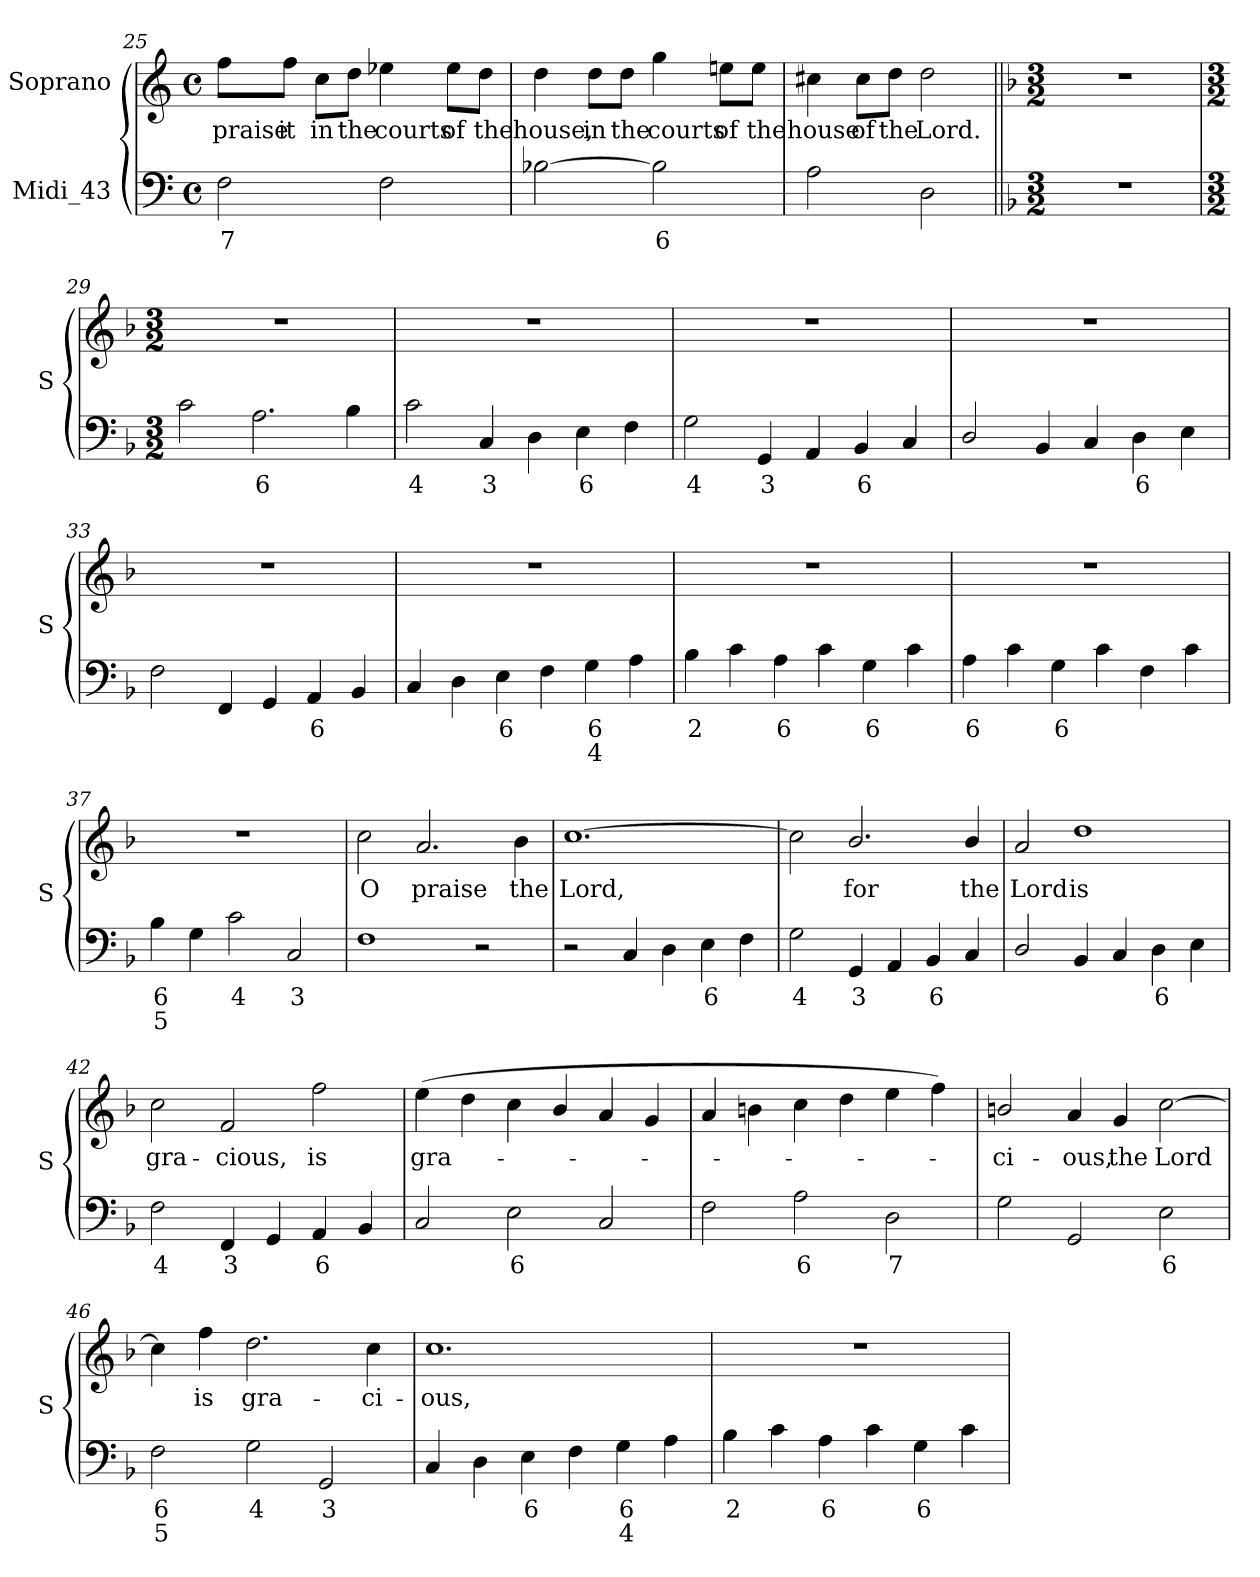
**kern	**text	**text	**kern	**text
*part2	*part2	*part2	*part1	*part1
*staff2	*staff2	*staff2	*staff1	*staff1
*I"Midi_43	*	*	*I"Soprano	*
*	*	*	*I'S	*
*clefF4	*	*	*clefG2	*
*k[]	*	*	*k[]	*
*C:	*	*	*C:	*
*M4/4	*	*	*M4/4	*
*met(c)	*	*	*met(c)	*
=25	=25	=25	=25	=25
!	!LO:LY:b	!	!	!LO:LY:b
2F	7	.	8ff\L	praise
!	!	!	!	!LO:LY:b
.	.	.	8ff\J	it
!	!	!	!	!LO:LY:b
.	.	.	8cc\L	in
!	!	!	!	!LO:LY:b
.	.	.	8dd\J	the
!	!	!	!	!LO:LY:b
2F	.	.	4ee-X	courts
!	!	!	!	!LO:LY:b
.	.	.	8ee-\L	of
!	!	!	!	!LO:LY:b
.	.	.	8dd\J	the
=26	=26	=26	=26	=26
!	!	!	!	!LO:LY:b
[2B-X	.	.	4dd	house,
!	!	!	!	!LO:LY:b
.	.	.	8dd\L	in
!	!	!	!	!LO:LY:b
.	.	.	8dd\J	the
!	!LO:LY:b	!	!	!LO:LY:b
2B-]	6	.	4gg	courts
!	!	!	!	!LO:LY:b
.	.	.	8een\L	of
!	!	!	!	!LO:LY:b
.	.	.	8ee\J	the
=27	=27	=27	=27	=27
!	!	!	!	!LO:LY:b
2A	.	.	4cc#X	house
!	!	!	!	!LO:LY:b
.	.	.	8cc#\L	of
!	!	!	!	!LO:LY:b
.	.	.	8dd\J	the
!	!	!	!	!LO:LY:b
2D	.	.	2dd	Lord.
=28||	=28||	=28||	=28||	=28||
*k[b-]	*	*	*k[b-]	*
*F:	*	*	*F:	*
*M3/2	*	*	*M3/2	*
1.r	.	.	1.r	.
!!LO:LB:g=z
=29	=29	=29	=29	=29
*M3/2	*	*	*M3/2	*
!	!	!	!LO:N:vis=1	!
2c	.	.	1.r	.
!	!LO:LY:b	!	!	!
2.A	6	.	.	.
4B-	.	.	.	.
=30	=30	=30	=30	=30
!	!LO:LY:b	!	!LO:N:vis=1	!
2c	4	.	1.r	.
!	!LO:LY:b	!	!	!
4C	3	.	.	.
4D	.	.	.	.
!	!LO:LY:b	!	!	!
4E	6	.	.	.
4F	.	.	.	.
=31	=31	=31	=31	=31
!	!LO:LY:b	!	!LO:N:vis=1	!
2G	4	.	1.r	.
!	!LO:LY:b	!	!	!
4GG	3	.	.	.
4AA	.	.	.	.
!	!LO:LY:b	!	!	!
4BB-	6	.	.	.
4C	.	.	.	.
=32	=32	=32	=32	=32
!	!	!	!LO:N:vis=1	!
2D/	.	.	1.r	.
4BB-	.	.	.	.
4C	.	.	.	.
!	!LO:LY:b	!	!	!
4D	6	.	.	.
4E	.	.	.	.
=33	=33	=33	=33	=33
!	!	!	!LO:N:vis=1	!
2F	.	.	1.r	.
4FF	.	.	.	.
4GG	.	.	.	.
!	!LO:LY:b	!	!	!
4AA	6	.	.	.
4BB-	.	.	.	.
=34	=34	=34	=34	=34
!	!	!	!LO:N:vis=1	!
4C	.	.	1.r	.
4D	.	.	.	.
!	!LO:LY:b	!	!	!
4E	6	.	.	.
4F	.	.	.	.
!	!LO:LY:b	!LO:LY:b	!	!
4G	6	4	.	.
4A	.	.	.	.
=35	=35	=35	=35	=35
!	!LO:LY:b	!	!LO:N:vis=1	!
4B-	2	.	1.r	.
4c	.	.	.	.
!	!LO:LY:b	!	!	!
4A	6	.	.	.
4c	.	.	.	.
!	!LO:LY:b	!	!	!
4G	6	.	.	.
4c	.	.	.	.
=36	=36	=36	=36	=36
!	!LO:LY:b	!	!LO:N:vis=1	!
4A	6	.	1.r	.
4c	.	.	.	.
!	!LO:LY:b	!	!	!
4G	6	.	.	.
4c	.	.	.	.
4F	.	.	.	.
4c	.	.	.	.
=37	=37	=37	=37	=37
!	!LO:LY:b	!LO:LY:b	!LO:N:vis=1	!
4B-	6	5	1.r	.
4G	.	.	.	.
!	!LO:LY:b	!	!	!
2c	4	.	.	.
!	!LO:LY:b	!	!	!
2C	3	.	.	.
=38	=38	=38	=38	=38
!	!	!	!	!LO:LY:b
1F	.	.	2cc	O
!	!	!	!	!LO:LY:b
.	.	.	2.a	praise
2r	.	.	.	.
!	!	!	!	!LO:LY:b
.	.	.	4b-	the
!!LO:LB:g=z
=39	=39	=39	=39	=39
!	!	!	!	!LO:LY:b
2r	.	.	[1.cc	Lord,
4C	.	.	.	.
4D	.	.	.	.
!	!LO:LY:b	!	!	!
4E	6	.	.	.
4F	.	.	.	.
=40	=40	=40	=40	=40
!	!LO:LY:b	!	!	!
2G	4	.	2cc]	.
!	!LO:LY:b	!	!	!LO:LY:b
4GG	3	.	2.b-/	for
4AA	.	.	.	.
!	!LO:LY:b	!	!	!
4BB-	6	.	.	.
!	!	!	!	!LO:LY:b
4C	.	.	4b-/	the
=41	=41	=41	=41	=41
!	!	!	!	!LO:LY:b
2D/	.	.	2a	Lord
!	!	!	!	!LO:LY:b
4BB-	.	.	1dd	is
4C	.	.	.	.
!	!LO:LY:b	!	!	!
4D	6	.	.	.
4E	.	.	.	.
=42	=42	=42	=42	=42
!	!LO:LY:b	!	!	!LO:LY:b
2F	4	.	2cc	gra-
!	!LO:LY:b	!	!	!LO:LY:b
4FF	3	.	2f	-cious,
4GG	.	.	.	.
!	!LO:LY:b	!	!	!LO:LY:b
4AA	6	.	2ff	is
4BB-	.	.	.	.
=43	=43	=43	=43	=43
!	!	!	!	!LO:LY:b
2C	.	.	(>4ee	gra-
.	.	.	4dd	.
!	!LO:LY:b	!	!	!
2E	6	.	4cc	.
.	.	.	4b-/	.
2C	.	.	4a	.
.	.	.	4g	.
=44	=44	=44	=44	=44
2F	.	.	4a	.
.	.	.	4bn	.
!	!LO:LY:b	!	!	!
2A	6	.	4cc	.
.	.	.	4dd	.
!	!LO:LY:b	!	!	!
2D	7	.	4ee	.
.	.	.	4ff)	.
=45	=45	=45	=45	=45
!	!	!	!	!LO:LY:b
2G	.	.	2bn/	ci-
!	!	!	!	!LO:LY:b
2GG	.	.	4a	-ous,
!	!	!	!	!LO:LY:b
.	.	.	4g	the
!	!LO:LY:b	!	!	!LO:LY:b
2E	6	.	[2cc	Lord
!!LO:LB:g=z
=46	=46	=46	=46	=46
!	!LO:LY:b	!LO:LY:b	!	!
2F	6	5	4cc]	.
!	!	!	!	!LO:LY:b
.	.	.	4ff	is
!	!LO:LY:b	!	!	!LO:LY:b
2G	4	.	2.dd	gra-
!	!LO:LY:b	!	!	!
2GG	3	.	.	.
!	!	!	!	!LO:LY:b
.	.	.	4cc	-ci-
=47	=47	=47	=47	=47
!	!	!	!	!LO:LY:b
4C	.	.	1.cc	-ous,
4D	.	.	.	.
!	!LO:LY:b	!	!	!
4E	6	.	.	.
4F	.	.	.	.
!	!LO:LY:b	!LO:LY:b	!	!
4G	6	4	.	.
4A	.	.	.	.
=48	=48	=48	=48	=48
!	!LO:LY:b	!	!LO:N:vis=1	!
4B-	2	.	1.r	.
4c	.	.	.	.
!	!LO:LY:b	!	!	!
4A	6	.	.	.
4c	.	.	.	.
!	!LO:LY:b	!	!	!
4G	6	.	.	.
4c	.	.	.	.
=	=	=	=	=
*-	*-	*-	*-	*-
